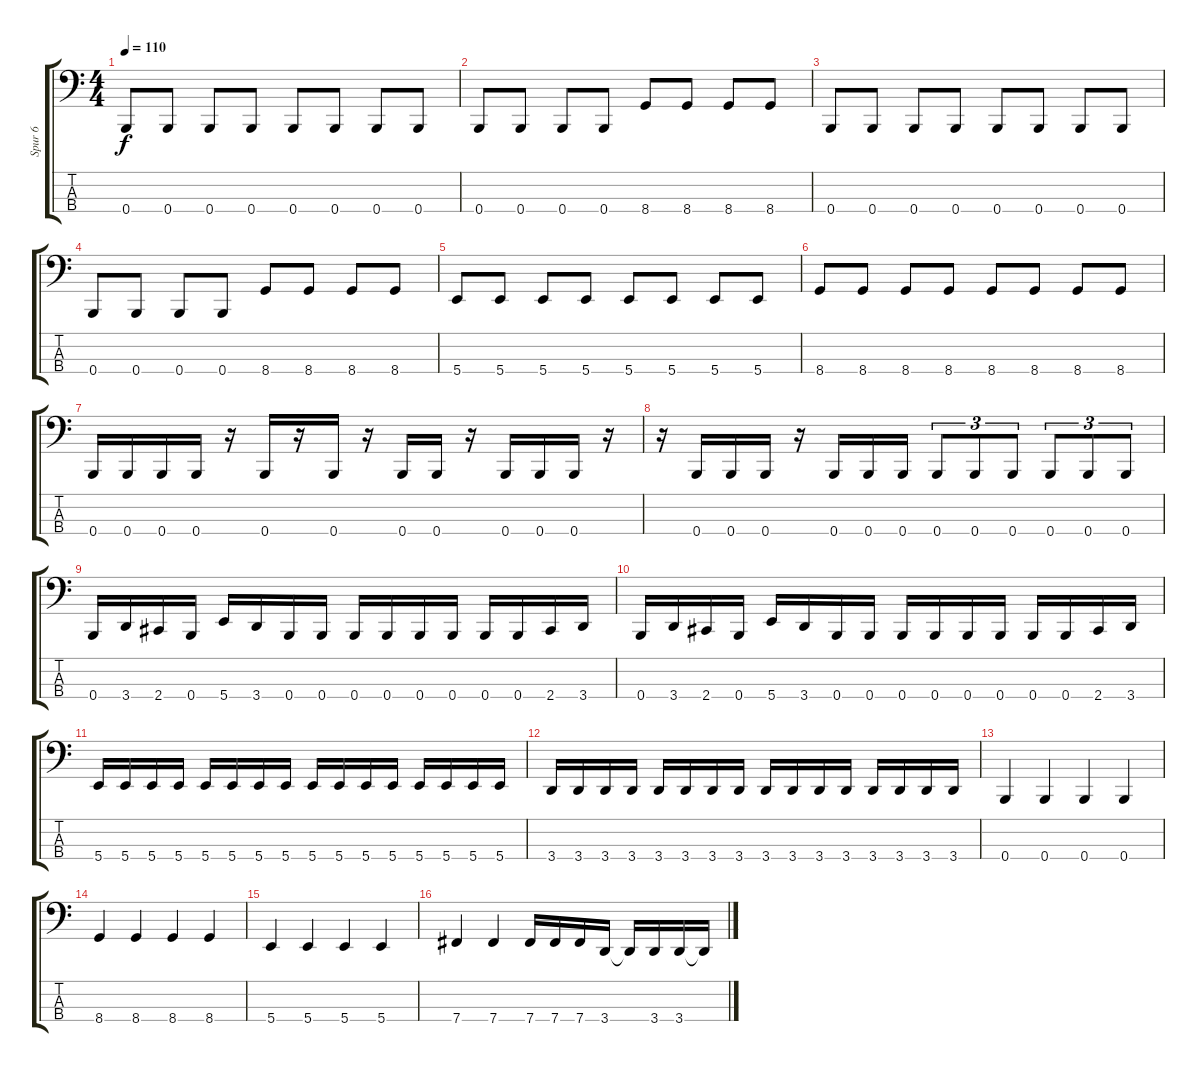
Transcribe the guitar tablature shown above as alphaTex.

\track ("Spur 6" "Spur 6") {instrument electricbasspick}
\staff {score tabs}
\tuning (E2 B1 Gb1 B0) {hide}
\ts (4 4)
\tempo 110
\clef f4
\ks c
0.4.8{dy f} 0.4.8 0.4.8 0.4.8 0.4.8 0.4.8 0.4.8 0.4.8 |
0.4.8 0.4.8 0.4.8 0.4.8 8.4.8 8.4.8 8.4.8 8.4.8 |
0.4.8 0.4.8 0.4.8 0.4.8 0.4.8 0.4.8 0.4.8 0.4.8 |
0.4.8 0.4.8 0.4.8 0.4.8 8.4.8 8.4.8 8.4.8 8.4.8 |
5.4.8 5.4.8 5.4.8 5.4.8 5.4.8 5.4.8 5.4.8 5.4.8 |
8.4.8 8.4.8 8.4.8 8.4.8 8.4.8 8.4.8 8.4.8 8.4.8 |
0.4.16 0.4.16 0.4.16 0.4.16 r.16 0.4.16 r.16 0.4.16 r.16 0.4.16 0.4.16 r.16 0.4.16 0.4.16 0.4.16 r.16 |
r.16 0.4.16 0.4.16 0.4.16 r.16 0.4.16 0.4.16 0.4.16 0.4.8{tu (3 2)} 0.4.8{tu (3 2)} 0.4.8{tu (3 2)} 0.4.8{tu (3 2)} 0.4.8{tu (3 2)} 0.4.8{tu (3 2)} |
0.4.16 3.4.16 2.4.16 0.4.16 5.4.16 3.4.16 0.4.16 0.4.16 0.4.16 0.4.16 0.4.16 0.4.16 0.4.16 0.4.16 2.4.16 3.4.16 |
0.4.16 3.4.16 2.4.16 0.4.16 5.4.16 3.4.16 0.4.16 0.4.16 0.4.16 0.4.16 0.4.16 0.4.16 0.4.16 0.4.16 2.4.16 3.4.16 |
5.4.16 5.4.16 5.4.16 5.4.16 5.4.16 5.4.16 5.4.16 5.4.16 5.4.16 5.4.16 5.4.16 5.4.16 5.4.16 5.4.16 5.4.16 5.4.16 |
3.4.16 3.4.16 3.4.16 3.4.16 3.4.16 3.4.16 3.4.16 3.4.16 3.4.16 3.4.16 3.4.16 3.4.16 3.4.16 3.4.16 3.4.16 3.4.16 |
0.4.4 0.4.4 0.4.4 0.4.4 |
8.4.4 8.4.4 8.4.4 8.4.4 |
5.4.4 5.4.4 5.4.4 5.4.4 |
7.4.4 7.4.4 7.4.16 7.4.16 7.4.16 3.4.16 3.4{t}.16 3.4.16 3.4.16 3.4{t}.16
